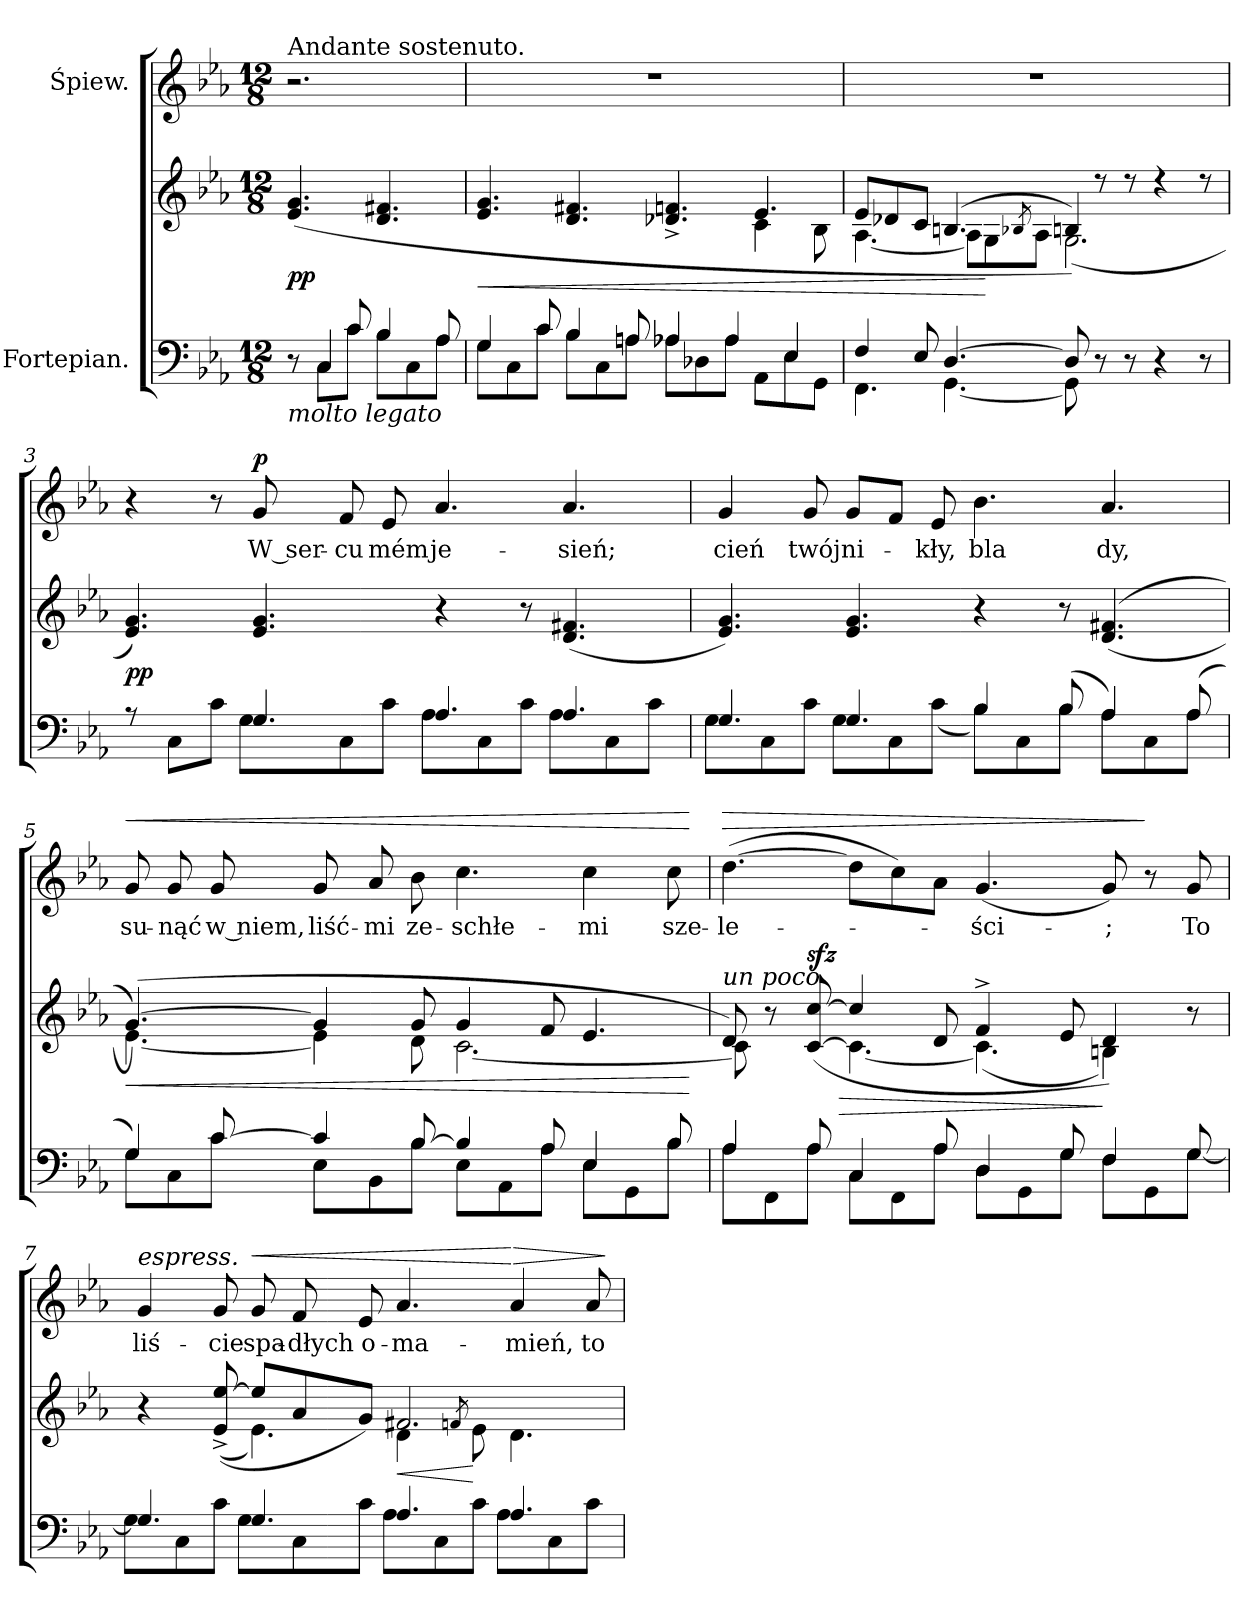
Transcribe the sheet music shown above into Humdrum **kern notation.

**kern	**kern	**dynam	**kern	**text	**dynam
*part2	*part2	*part2	*part1	*part1	*part1
*staff3	*staff2	*staff2/3	*staff1	*staff1	*staff1
*I"Fortepian.	*	*	*I"Śpiew.	*	*
*clefF4	*clefG2	*	*clefG2	*	*
*k[b-e-a-]	*k[b-e-a-]	*	*k[b-e-a-]	*	*
*c:	*c:	*	*c:	*	*
*M12/8	*M12/8	*	*M12/8	*	*
=	=	=	=	=	=
*^	*	*	*	*	*
!	!	!	!	!LO:TX:a:t=Andante sostenuto.	!	!
!LO:TX:b:i:t=molto legato	!	!	!	!	!	!
8ryy	8r	(>4.e-/ 4.g/	pp	2.r	.	.
!LO:N:vis=4	!	!	!	!	!	!
8C/	8C\L	.	.	.	.	.
8c/	8c\J	.	.	.	.	.
4B-/	8B-\L	4.d/ 4.f#X/	.	.	.	.
.	8C\	.	.	.	.	.
8A-/	8A-\J	.	.	.	.	.
=1	=1	=1	=1	=1	=1	=1
*	*	*^	*	*	*	*
!	!	!	!	!LO:HP:b	!	!	!
4G/	8G\L	4.e-/ 4.g/	2.ryy	<	1.r	.	.
.	8C\	.	.	.	.	.	.
8c/	8c\J	.	.	.	.	.	.
4B-/	8B-\L	4.d/ 4.f#X/	.	.	.	.	.
.	8C\	.	.	.	.	.	.
8An/	8An\J	.	.	.	.	.	.
4A-X/	8A-X\L	4.d-X^/ 4.fn^/	4.ryy	.	.	.	.
.	8D-X\	.	.	.	.	.	.
4A-/	8A-\J	.	.	.	.	.	.
.	8AA-\L	4.e-/	4c\	.	.	.	.
4E-/	8E-\	.	.	.	.	.	.
.	8GG\J	.	8B-\	.	.	.	.
=2	=2	=2	=2	=2	=2	=2	=2
4F/	4.FF\	8e-/L	[4.A-\	.	1.r	.	.
.	.	8d-X/	.	.	.	.	.
8E-/	.	8c/J	.	.	.	.	.
[4.D/	[4.GG\	(4.Bn/	8A-\L]	.	.	.	.
.	.	.	8G\	[	.	.	.
.	.	.	8qB-X/	.	.	.	.
.	.	.	8A-\J	.	.	.	.
!	!	!LO:N:vis=4	!	!	!	!	!
8D/]	8GG\]	8Bn/))	(2.G\	.	.	.	.
8r	8ryy	8r	.	.	.	.	.
8r	8ryy	8r	.	.	.	.	.
4r	4ryy	4r	.	.	.	.	.
8r	8ryy	8r	.	.	.	.	.
*	*	*v	*v	*	*	*	*
=3	=3	=3	=3	=3	=3	=3
4.ryy	8rA	4.e-/ 4.g/)	pp	4r	.	.
.	8C\L	.	.	.	.	.
.	8c\J	.	.	8r	.	.
!	!	!	!	!	!	!LO:DY:a
4.G/	8G\L	4.e-/ 4.g/	.	8g/	W ser-	p
.	8C\	.	.	8f/	-cu	.
.	8c\J	.	.	8e-/	mém	.
4.A-/	8A-\L	4r	.	4.a-/	je-	.
.	8C\	.	.	.	.	.
.	8c\J	8r	.	.	.	.
4.A-/	8A-\L	(4.d/ 4.f#X/	.	4.a-/	-sień;	.
.	8C\	.	.	.	.	.
.	8c\J	.	.	.	.	.
=4	=4	=4	=4	=4	=4	=4
4.G/	8G\L	4.e-/ 4.g/)	.	4g/	cień	.
.	8C\	.	.	.	.	.
.	8c\J	.	.	8g/	twój	.
4.G/	8G\L	4.e-/ 4.g/	.	8g/L	ni-	.
.	8C\	.	.	8f/J	.	.
.	(>8c\J	.	.	8e-/	-kły,	.
4B-/	8B-\L)	4r	.	4.b-\	bla	.
.	8C\	.	.	.	.	.
(8B-/	8B-\J	8r	.	.	.	.
4A-/)	8A-\L	(<(>4.d/ 4.f#X/	.	4.a-/	dy,	.
.	8C\	.	.	.	.	.
(8A-/	8A-\J	.	.	.	.	.
=5	=5	=5	=5	=5	=5	=5
*	*	*^	*	*	*	*
!	!	!	!	!LO:HP:b	!	!	!LO:HP:a
4G/)	8G\L	([4.g/))	[4.e-\	<	8g/	su-	<
.	8C\	.	.	.	8g/	-nąć	.
[8c/	8c\J	.	.	.	8g/	w niem,	.
4c/]	8E-\L	4g/]	4e-\]	.	8g/	liść-	.
.	8BB-\	.	.	.	8a-/	-mi	.
[8B-/	8B-\J	8g/	8d\	.	8b-\	ze-	.
4B-/]	8E-\L	4g/	[2.c\	.	4.cc\	-schłe-	.
.	8AA-\	.	.	.	.	.	.
8A-/	8A-\J	8f/	.	.	.	.	.
4E-/	8E-\L	4.e-/	.	.	4cc\	-mi	.
.	8GG\	.	.	.	.	.	.
8B-/	8B-\J	.	.	.	8cc\	sze-	.
*v	*v	*	*	*	*	*	*
*	*v	*v	*	*	*	*
.	.	[	.	.	[
=6	=6	=6	=6	=6	=6
*^	*^	*	*	*	*
!	!	!LO:TX:a:i:t=un poco	!	!	!	!	!
!	!	!	!	!	!	!	!LO:HP:a
4A-/	8A-\L	8d/)	8c\]	.	([4.dd\	-le-	>
.	8FF\	8r	8ryy	.	.	.	.
!	!	!	!	!LO:HP:b	!	!	!
!	!	!	!	!LO:DY:n=1:a	!	!	!
8A-/	8A-\J	(>[8c/ [8cc/	8ryy	> sfz	.	.	.
4C/	8C\L	4cc/]	4.c\_	.	8dd\L]	.	.
.	8FF\	.	.	.	8cc\)	.	.
8A-/	8A-\J	8d/	.	.	8a-\J	.	.
4D/	8D\L	4f^/	(4.c\]	.	(4.g/	-ści-	.
.	8GG\	.	.	.	.	.	.
8G/	8G\J	8e-/	.	.	.	.	.
4F/	8F\L	4d/)	4Bn\)	]	8g/)	-;	.
.	8GG\	.	.	.	8r	.	]
8G/	[8G\J	8r	8ryy	.	8g/	To	.
=7	=7	=7	=7	=7	=7	=7	=7
!	!	!	!	!	!LO:TX:a:i:t=espress.	!	!
4.G/	8G\L]	4r	4.ryy	.	4g/	liś-	.
.	8C\	.	.	.	.	.	.
.	8c\J	(>(8e-^/ [8ee-^/	.	.	8g/	-cie	.
!	!	!	!	!	!	!	!LO:HP:a
4.G/	8G\L	8ee-/L]	4.e-\)	.	8g/	spa-	<
.	8C\	8a-/	.	.	8f/	-dłych	.
.	8c\J	8g/J)	.	.	8e-/	o-	.
!	!	!	!	!LO:HP:b	!	!	!
4.A-/	8A-\L	2.f#X/	4d\	<	4.a-/	-ma-	.
.	8C\	.	.	.	.	.	.
.	.	.	8qfn/	.	.	.	.
.	8c\J	.	8e-\	[	.	.	.
!	!	!	!	!	!	!	!LO:HP:n=1:a
4.A-/	8A-\L	.	4.d\	.	4a-/	-mień,	[ >
.	8C\	.	.	.	.	.	.
.	8c\J	.	.	.	8a-/	to	.
*v	*v	*	*	*	*	*	*
*	*v	*v	*	*	*	*
.	.	.	.	.	]
=	=	=	=	=	=
*-	*-	*-	*-	*-	*-
